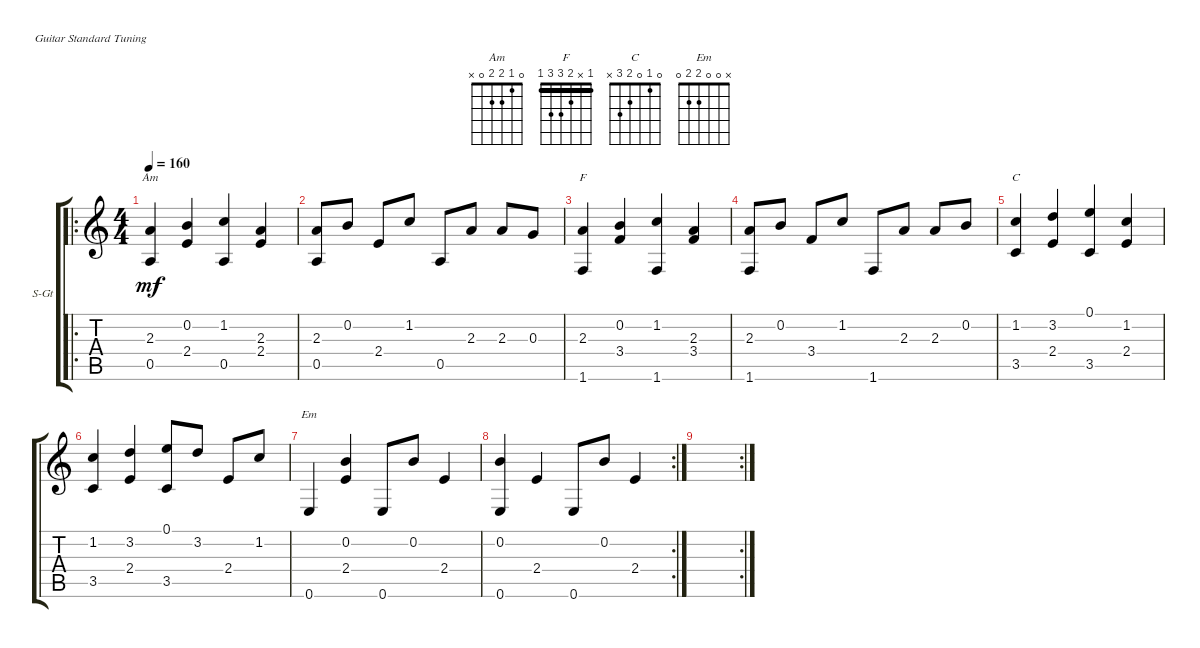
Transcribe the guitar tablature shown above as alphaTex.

\defaultSystemsLayout 4
\bracketExtendMode groupsimilarinstruments
\firstSystemTrackNameOrientation horizontal
\otherSystemsTrackNameOrientation horizontal
\track ("Steel Guitar" "S-Gt") {instrument acousticguitarsteel}
\staff {score tabs}
\tuning (E4 B3 G3 D3 A2 E2)
\chord ("Am" 0 1 2 2 0 x)
\chord ("F" 1 x 2 3 3 1) {barre 1}
\chord ("C" 0 1 0 2 3 x)
\chord ("Em" x 0 0 2 2 0)
\ro
\ts (4 4)
\tempo 160
\clef g2
\ks c
(2.3 0.5).4{ch "Am" dy mf instrument acousticguitarsteel} (2.4 0.2).4 (1.2 0.5).4 (2.3 2.4).4 |
(2.3 0.5).8 0.2.8 2.4.8 1.2.8 0.5.8 2.3.8 2.3.8 0.3.8 |
(2.3 1.6).4{ch "F"} (3.4 0.2).4 (1.2 1.6).4 (2.3 3.4).4 |
(2.3 1.6).8 0.2.8 3.4.8 1.2.8 1.6.8 2.3.8 2.3.8 0.2.8 |
(1.2 3.5).4{ch "C"} (3.2 2.4).4 (0.1 3.5).4 (1.2 2.4).4 |
(1.2 3.5).4 (3.2 2.4).4 (3.5 0.1).8 3.2.8 2.4.8 1.2.8 |
0.6.4{ch "Em"} (2.4 0.2).4 0.6.8 0.2.8 2.4.4 |
\rc 2
(0.6 0.2).4 2.4.4 0.6.8 0.2.8 2.4.4 |
\rc 2
